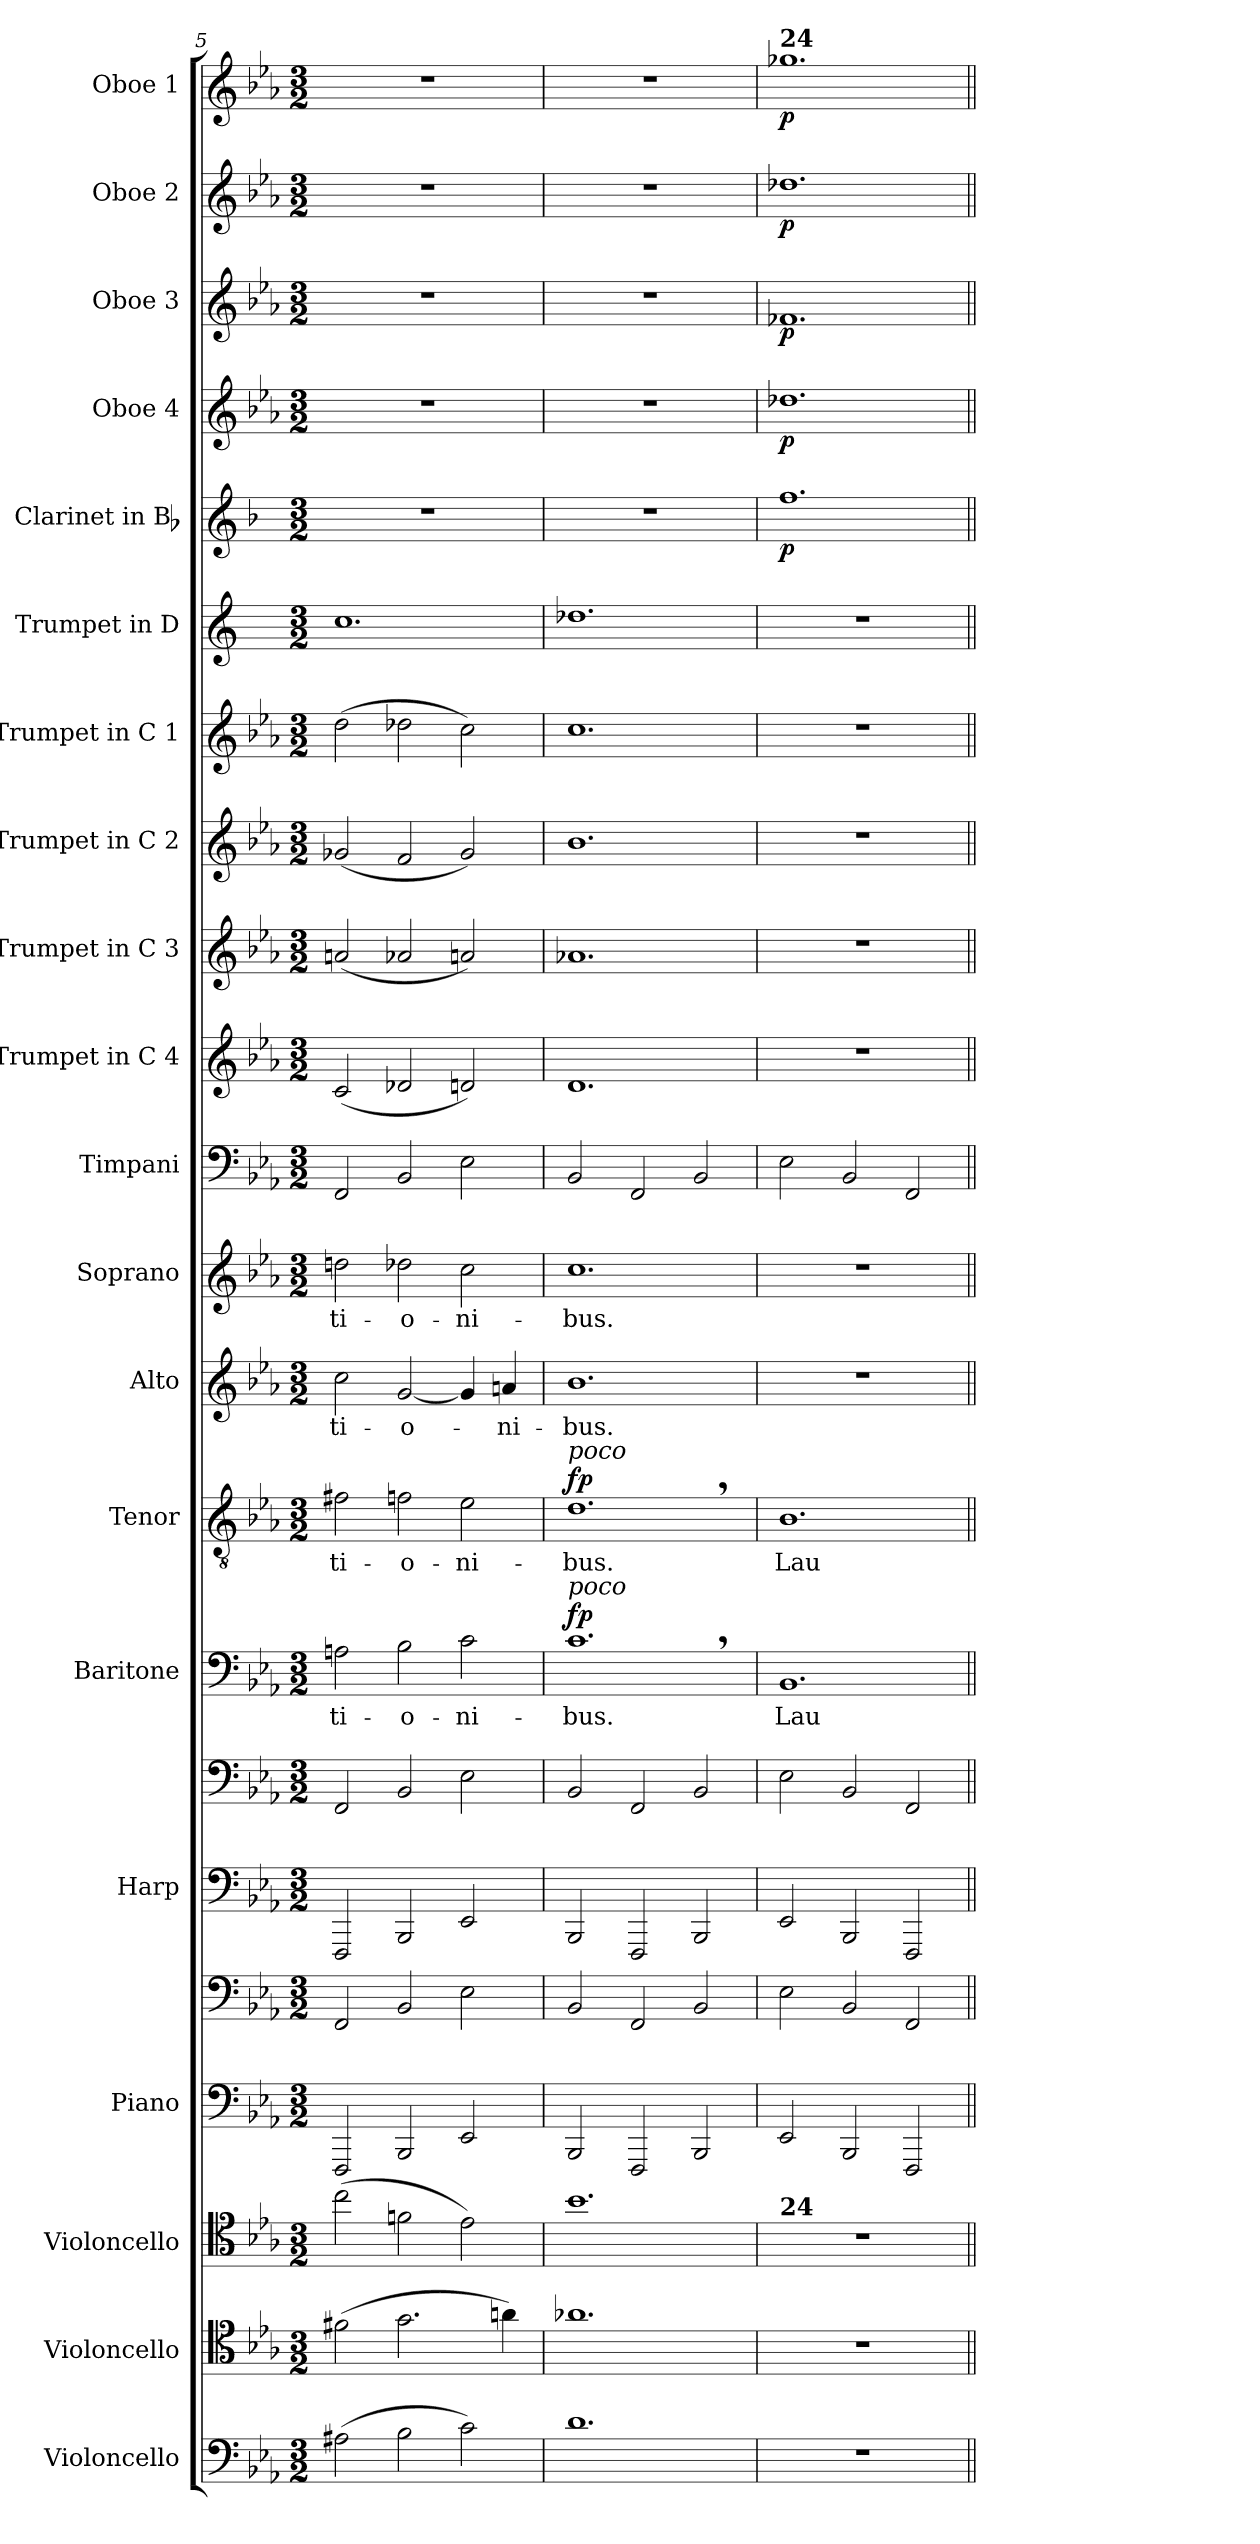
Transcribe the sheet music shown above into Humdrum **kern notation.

**kern	**kern	**kern	**kern	**kern	**kern	**kern	**kern	**text	**dynam	**kern	**text	**dynam	**kern	**text	**kern	**text	**kern	**kern	**kern	**kern	**kern	**kern	**kern	**dynam	**kern	**dynam	**kern	**dynam	**kern	**dynam	**kern	**dynam
*part20	*part19	*part18	*part17	*part17	*part16	*part16	*part15	*part15	*part15	*part14	*part14	*part14	*part13	*part13	*part12	*part12	*part11	*part10	*part9	*part8	*part7	*part6	*part5	*part5	*part4	*part4	*part3	*part3	*part2	*part2	*part1	*part1
*staff22	*staff21	*staff20	*staff19	*staff18	*staff17	*staff16	*staff15	*staff15	*staff15	*staff14	*staff14	*staff14	*staff13	*staff13	*staff12	*staff12	*staff11	*staff10	*staff9	*staff8	*staff7	*staff6	*staff5	*staff5	*staff4	*staff4	*staff3	*staff3	*staff2	*staff2	*staff1	*staff1
*I"Violoncello	*I"Violoncello	*I"Violoncello	*I"Piano	*	*I"Harp	*	*I"Baritone	*	*	*I"Tenor	*	*	*I"Alto	*	*I"Soprano	*	*I"Timpani	*I"Trumpet in C 4	*I"Trumpet in C 3	*I"Trumpet in C 2	*I"Trumpet in C 1	*I"Trumpet in D	*I"Clarinet in Bb	*	*I"Oboe 4	*	*I"Oboe 3	*	*I"Oboe 2	*	*I"Oboe 1	*
*I'Vc.	*I'Vc.	*I'Vc.	*I'Pno.	*	*I'Hp.	*	*I'Bar.	*	*	*I'T.	*	*	*I'A.	*	*I'S.	*	*I'Timp.	*	*	*	*	*	*I'Cl.	*	*I'Ob.	*	*I'Ob.	*	*I'Ob.	*	*I'Ob.	*
*clefF4	*clefC4	*clefC4	*clefF4	*clefF4	*clefF4	*clefF4	*clefF4	*	*	*clefGv2	*	*	*clefG2	*	*clefG2	*	*clefF4	*clefG2	*clefG2	*clefG2	*clefG2	*clefG2	*clefG2	*	*clefG2	*	*clefG2	*	*clefG2	*	*clefG2	*
*	*	*	*	*	*	*	*	*	*	*	*	*	*	*	*	*	*	*	*	*	*	*ITrd-1c-2	*ITrd1c2	*	*	*	*	*	*	*	*	*
*k[b-e-a-]	*k[b-e-a-]	*k[b-e-a-]	*k[b-e-a-]	*k[b-e-a-]	*k[b-e-a-]	*k[b-e-a-]	*k[b-e-a-]	*	*	*k[b-e-a-]	*	*	*k[b-e-a-]	*	*k[b-e-a-]	*	*k[b-e-a-]	*k[b-e-a-]	*k[b-e-a-]	*k[b-e-a-]	*k[b-e-a-]	*k[f#c#]	*k[b-e-a-]	*	*k[b-e-a-]	*	*k[b-e-a-]	*	*k[b-e-a-]	*	*k[b-e-a-]	*
*E-:	*E-:	*E-:	*E-:	*E-:	*E-:	*E-:	*E-:	*	*	*E-:	*	*	*E-:	*	*E-:	*	*E-:	*E-:	*E-:	*E-:	*E-:	*D:	*E-:	*	*E-:	*	*E-:	*	*E-:	*	*E-:	*
*M3/2	*M3/2	*M3/2	*M3/2	*M3/2	*M3/2	*M3/2	*M3/2	*	*	*M3/2	*	*	*M3/2	*	*M3/2	*	*M3/2	*M3/2	*M3/2	*M3/2	*M3/2	*M3/2	*M3/2	*	*M3/2	*	*M3/2	*	*M3/2	*	*M3/2	*
=5	=5	=5	=5	=5	=5	=5	=5	=5	=5	=5	=5	=5	=5	=5	=5	=5	=5	=5	=5	=5	=5	=5	=5	=5	=5	=5	=5	=5	=5	=5	=5	=5
(2A#X	(2f#X	(2cc	2FFF	2FF	2FFF	2FF	2An	-ti-	.	2f#X	-ti-	.	2cc	-ti-	2ddn	-ti-	2FF	(2c	(2an	(2g-X	(2dd	1.dd	2%3r	.	2%3r	.	2%3r	.	2%3r	.	2%3r	.
2B-	2.g	2fn	2BBB-	2BB-	2BBB-	2BB-	2B-	-o-	.	2fn	-o-	.	[2g	-o-	2dd-X	-o-	2BB-	2d-X	2a-X	2f	2dd-X	.	.	.	.	.	.	.	.	.	.	.
2c)	.	2e-)	2EE-	2E-	2EE-	2E-	2c	-ni-	.	2e-	-ni-	.	4g]	.	2cc	-ni-	2E-	2dn)	2an)	2g-)	2cc)	.	.	.	.	.	.	.	.	.	.	.
.	4an)	.	.	.	.	.	.	.	.	.	.	.	4an	-ni-	.	.	.	.	.	.	.	.	.	.	.	.	.	.	.	.	.	.
=6	=6	=6	=6	=6	=6	=6	=6	=6	=6	=6	=6	=6	=6	=6	=6	=6	=6	=6	=6	=6	=6	=6	=6	=6	=6	=6	=6	=6	=6	=6	=6	=6
!	!	!	!	!	!	!	!	!	!	!LO:TX:a:i:t=poco	!	!	!	!	!	!	!	!	!	!	!	!	!	!	!	!	!	!	!	!	!	!
!	!	!	!	!	!	!	!LO:TX:a:i:t=poco	!	!	!	!	!	!	!	!	!	!	!	!	!	!	!	!	!	!	!	!	!	!	!	!	!
!	!	!	!	!	!	!	!	!	!LO:DY:a	!	!	!LO:DY:a	!	!	!	!	!	!	!	!	!	!	!	!	!	!	!	!	!	!	!	!
1.d	1.a-X	1.b-	2BBB-	2BB-	2BBB-	2BB-	1.c,	-bus.	fp	1.d,	-bus.	fp	1.b-	-bus.	1.cc	-bus.	2BB-	1.d	1.a-X	1.b-	1.cc	1.ee-X	2%3r	.	2%3r	.	2%3r	.	2%3r	.	2%3r	.
.	.	.	2FFF	2FF	2FFF	2FF	.	.	.	.	.	.	.	.	.	.	2FF	.	.	.	.	.	.	.	.	.	.	.	.	.	.	.
.	.	.	2BBB-	2BB-	2BBB-	2BB-	.	.	.	.	.	.	.	.	.	.	2BB-	.	.	.	.	.	.	.	.	.	.	.	.	.	.	.
=7	=7	=7	=7	=7	=7	=7	=7	=7	=7	=7	=7	=7	=7	=7	=7	=7	=7	=7	=7	=7	=7	=7	=7	=7	=7	=7	=7	=7	=7	=7	=7	=7
!	!	!	!	!	!	!	!	!	!	!	!	!	!	!	!	!	!	!	!	!	!	!	!	!	!	!	!	!	!	!	!LO:TX:a:B:t=24	!
!	!	!LO:TX:a:B:t=24	!	!	!	!	!	!	!	!	!	!	!	!	!	!	!	!	!	!	!	!	!	!	!	!	!	!	!	!	!	!
2%3r	2%3r	2%3r	2EE-	2E-	2EE-	2E-	1.BB-	Lau -	.	1.B-	Lau -	.	2%3r	.	2%3r	.	2E-	2%3r	2%3r	2%3r	2%3r	2%3r	1.ee-	p	1.dd-X	p	1.f-X	p	1.dd-X	p	1.gg-X	p
.	.	.	2BBB-	2BB-	2BBB-	2BB-	.	.	.	.	.	.	.	.	.	.	2BB-	.	.	.	.	.	.	.	.	.	.	.	.	.	.	.
.	.	.	2FFF	2FF	2FFF	2FF	.	.	.	.	.	.	.	.	.	.	2FF	.	.	.	.	.	.	.	.	.	.	.	.	.	.	.
=||	=||	=||	=||	=||	=||	=||	=||	=||	=||	=||	=||	=||	=||	=||	=||	=||	=||	=||	=||	=||	=||	=||	=||	=||	=||	=||	=||	=||	=||	=||	=||	=||
*-	*-	*-	*-	*-	*-	*-	*-	*-	*-	*-	*-	*-	*-	*-	*-	*-	*-	*-	*-	*-	*-	*-	*-	*-	*-	*-	*-	*-	*-	*-	*-	*-
